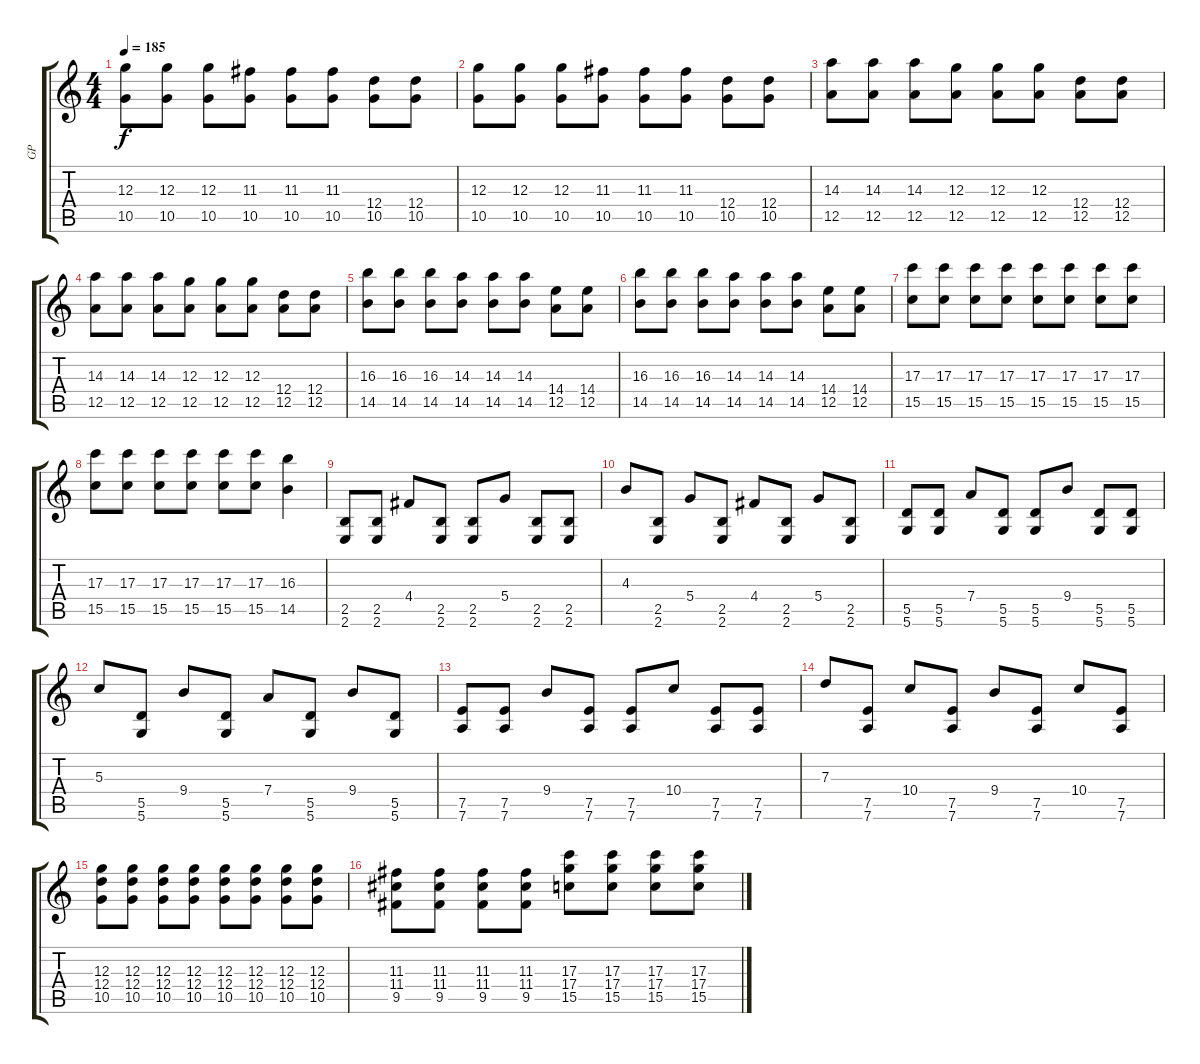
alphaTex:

\track ("GP" "GP") {instrument overdrivenguitar}
\staff {score tabs}
\tuning (E4 B3 G3 D3 A2 D2) {hide}
\ts (4 4)
\tempo 185
\clef g2
\ks c
(12.3 10.5).8{dy f} (12.3 10.5).8 (12.3 10.5).8 (11.3 10.5).8 (11.3 10.5).8 (11.3 10.5).8 (12.4 10.5).8 (12.4 10.5).8 |
(12.3 10.5).8 (12.3 10.5).8 (12.3 10.5).8 (11.3 10.5).8 (11.3 10.5).8 (11.3 10.5).8 (12.4 10.5).8 (12.4 10.5).8 |
(14.3 12.5).8 (14.3 12.5).8 (14.3 12.5).8 (12.3 12.5).8 (12.3 12.5).8 (12.3 12.5).8 (12.4 12.5).8 (12.4 12.5).8 |
(14.3 12.5).8 (14.3 12.5).8 (14.3 12.5).8 (12.3 12.5).8 (12.3 12.5).8 (12.3 12.5).8 (12.4 12.5).8 (12.4 12.5).8 |
(16.3 14.5).8 (16.3 14.5).8 (16.3 14.5).8 (14.3 14.5).8 (14.3 14.5).8 (14.3 14.5).8 (14.4 12.5).8 (14.4 12.5).8 |
(16.3 14.5).8 (16.3 14.5).8 (16.3 14.5).8 (14.3 14.5).8 (14.3 14.5).8 (14.3 14.5).8 (14.4 12.5).8 (14.4 12.5).8 |
(17.3 15.5).8 (17.3 15.5).8 (17.3 15.5).8 (17.3 15.5).8 (17.3 15.5).8 (17.3 15.5).8 (17.3 15.5).8 (17.3 15.5).8 |
(17.3 15.5).8 (17.3 15.5).8 (17.3 15.5).8 (17.3 15.5).8 (17.3 15.5).8 (17.3 15.5).8 (16.3 14.5).4 |
(2.5 2.6).8 (2.5 2.6).8 4.4.8 (2.5 2.6).8 (2.5 2.6).8 5.4.8 (2.5 2.6).8 (2.5 2.6).8 |
4.3.8 (2.5 2.6).8 5.4.8 (2.5 2.6).8 4.4.8 (2.5 2.6).8 5.4.8 (2.5 2.6).8 |
(5.5 5.6).8 (5.5 5.6).8 7.4.8 (5.5 5.6).8 (5.5 5.6).8 9.4.8 (5.5 5.6).8 (5.5 5.6).8 |
5.3.8 (5.5 5.6).8 9.4.8 (5.5 5.6).8 7.4.8 (5.5 5.6).8 9.4.8 (5.5 5.6).8 |
(7.5 7.6).8 (7.5 7.6).8 9.4.8 (7.5 7.6).8 (7.5 7.6).8 10.4.8 (7.5 7.6).8 (7.5 7.6).8 |
7.3.8 (7.5 7.6).8 10.4.8 (7.5 7.6).8 9.4.8 (7.5 7.6).8 10.4.8 (7.5 7.6).8 |
(12.3 12.4 10.5).8 (12.3 12.4 10.5).8 (12.3 12.4 10.5).8 (12.3 12.4 10.5).8 (12.3 12.4 10.5).8 (12.3 12.4 10.5).8 (12.3 12.4 10.5).8 (12.3 12.4 10.5).8 |
(11.3 11.4 9.5).8 (11.3 11.4 9.5).8 (11.3 11.4 9.5).8 (11.3 11.4 9.5).8 (17.3 17.4 15.5).8 (17.3 17.4 15.5).8 (17.3 17.4 15.5).8 (17.3 17.4 15.5).8
